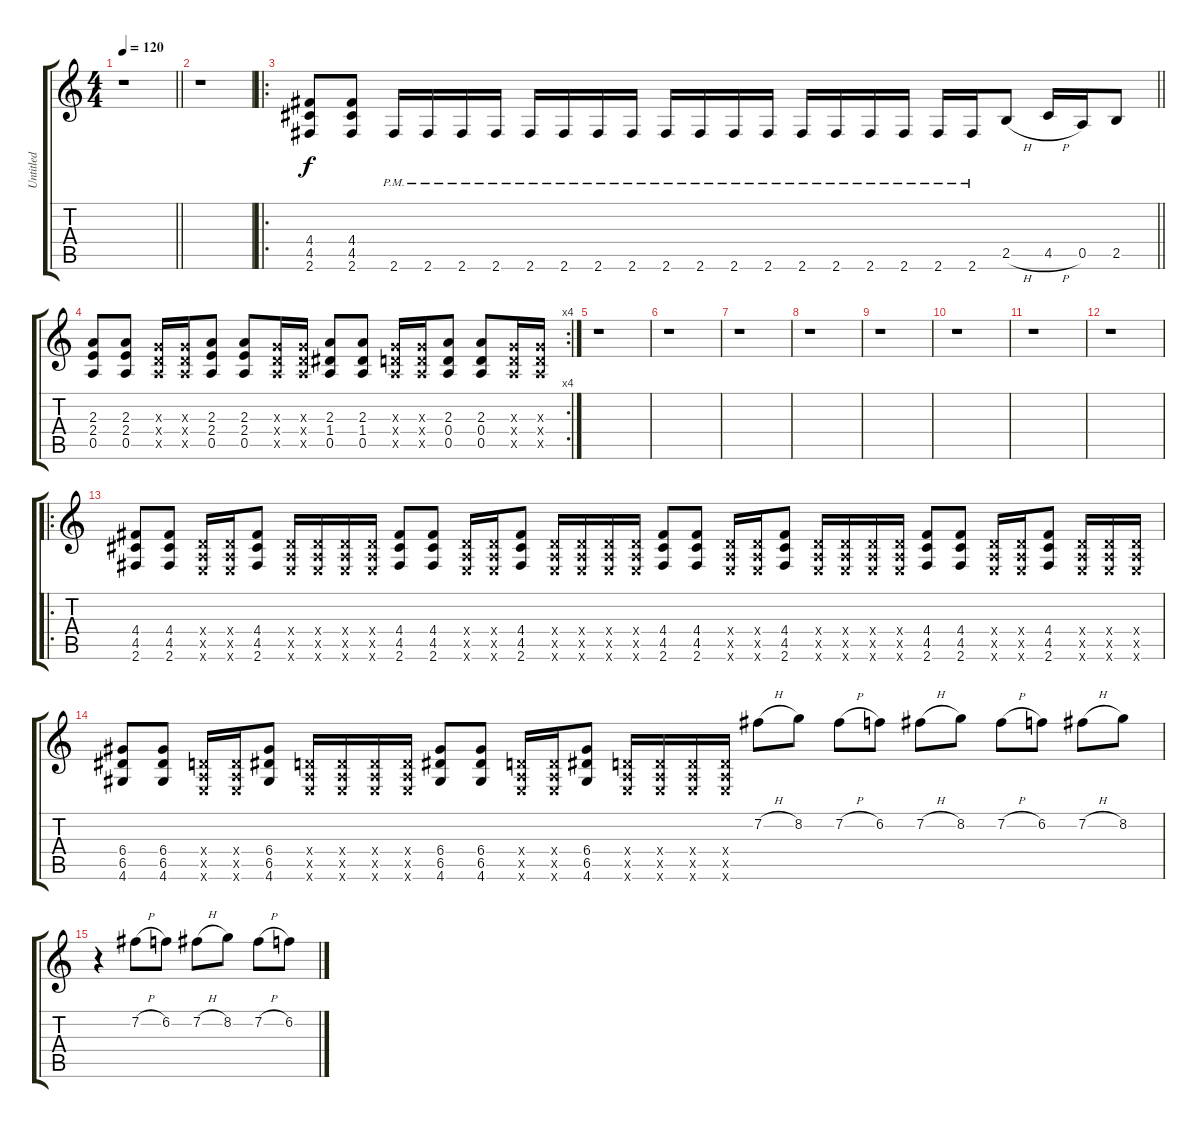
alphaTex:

\track ("Untitled" "Untitled") {instrument overdrivenguitar}
\staff {score tabs}
\tuning (E4 B3 G3 D3 A2 E2) {hide}
\ts (4 4)
\tempo 120
\clef g2
\barLineRight lightlight
\ks c
r.1{dy f} |
r.1 |
\ro
\barLineRight lightlight
(4.4 4.5 2.6).8 (4.4 4.5 2.6).8 2.6{pm}.16 2.6{pm}.16 2.6{pm}.16 2.6{pm}.16 2.6{pm}.16 2.6{pm}.16 2.6{pm}.16 2.6{pm}.16 2.6{pm}.16 2.6{pm}.16 2.6{pm}.16 2.6{pm}.16 2.6{pm}.16 2.6{pm}.16 2.6{pm}.16 2.6{pm}.16 2.6{pm}.16 2.6{pm}.16 2.5{h}.8 4.5{h}.16 0.5.16 2.5.8 |
\rc 4
(2.3 2.4 0.5).8 (2.3 2.4 0.5).8 (0.3{x} 0.4{x} 0.5{x}).16 (0.3{x} 0.4{x} 0.5{x}).16 (2.3 2.4 0.5).8 (2.3 2.4 0.5).8 (0.3{x} 0.4{x} 0.5{x}).16 (0.3{x} 0.4{x} 0.5{x}).16 (2.3 1.4 0.5).8 (2.3 1.4 0.5).8 (0.3{x} 0.4{x} 0.5{x}).16 (0.3{x} 0.4{x} 0.5{x}).16 (2.3 0.4 0.5).8 (2.3 0.4 0.5).8 (0.3{x} 0.4{x} 0.5{x}).16 (0.3{x} 0.4{x} 0.5{x}).16 |
r.1 |
r.1 |
r.1 |
r.1 |
r.1 |
r.1 |
r.1 |
r.1 |
\ro
(4.4 4.5 2.6).8 (4.4 4.5 2.6).8 (0.4{x} 0.5{x} 0.6{x}).16 (0.4{x} 0.5{x} 0.6{x}).16 (4.4 4.5 2.6).8 (0.4{x} 0.5{x} 0.6{x}).16 (0.4{x} 0.5{x} 0.6{x}).16 (0.4{x} 0.5{x} 0.6{x}).16 (0.4{x} 0.5{x} 0.6{x}).16 (4.4 4.5 2.6).8 (4.4 4.5 2.6).8 (0.4{x} 0.5{x} 0.6{x}).16 (0.4{x} 0.5{x} 0.6{x}).16 (4.4 4.5 2.6).8 (0.4{x} 0.5{x} 0.6{x}).16 (0.4{x} 0.5{x} 0.6{x}).16 (0.4{x} 0.5{x} 0.6{x}).16 (0.4{x} 0.5{x} 0.6{x}).16 (4.4 4.5 2.6).8 (4.4 4.5 2.6).8 (0.4{x} 0.5{x} 0.6{x}).16 (0.4{x} 0.5{x} 0.6{x}).16 (4.4 4.5 2.6).8 (0.4{x} 0.5{x} 0.6{x}).16 (0.4{x} 0.5{x} 0.6{x}).16 (0.4{x} 0.5{x} 0.6{x}).16 (0.4{x} 0.5{x} 0.6{x}).16 (4.4 4.5 2.6).8 (4.4 4.5 2.6).8 (0.4{x} 0.5{x} 0.6{x}).16 (0.4{x} 0.5{x} 0.6{x}).16 (4.4 4.5 2.6).8 (0.4{x} 0.5{x} 0.6{x}).16 (0.4{x} 0.5{x} 0.6{x}).16 (0.4{x} 0.5{x} 0.6{x}).16 |
(6.4 6.5 4.6).8 (6.4 6.5 4.6).8 (0.4{x} 0.5{x} 0.6{x}).16 (0.4{x} 0.5{x} 0.6{x}).16 (6.4 6.5 4.6).8 (0.4{x} 0.5{x} 0.6{x}).16 (0.4{x} 0.5{x} 0.6{x}).16 (0.4{x} 0.5{x} 0.6{x}).16 (0.4{x} 0.5{x} 0.6{x}).16 (6.4 6.5 4.6).8 (6.4 6.5 4.6).8 (0.4{x} 0.5{x} 0.6{x}).16 (0.4{x} 0.5{x} 0.6{x}).16 (6.4 6.5 4.6).8 (0.4{x} 0.5{x} 0.6{x}).16 (0.4{x} 0.5{x} 0.6{x}).16 (0.4{x} 0.5{x} 0.6{x}).16 (0.4{x} 0.5{x} 0.6{x}).16 7.2{h}.8 8.2.8 7.2{h}.8 6.2.8 7.2{h}.8 8.2.8 7.2{h}.8 6.2.8 7.2{h}.8 8.2.8 |
r.4 7.2{h}.8 6.2.8 7.2{h}.8 8.2.8 7.2{h}.8 6.2.8
